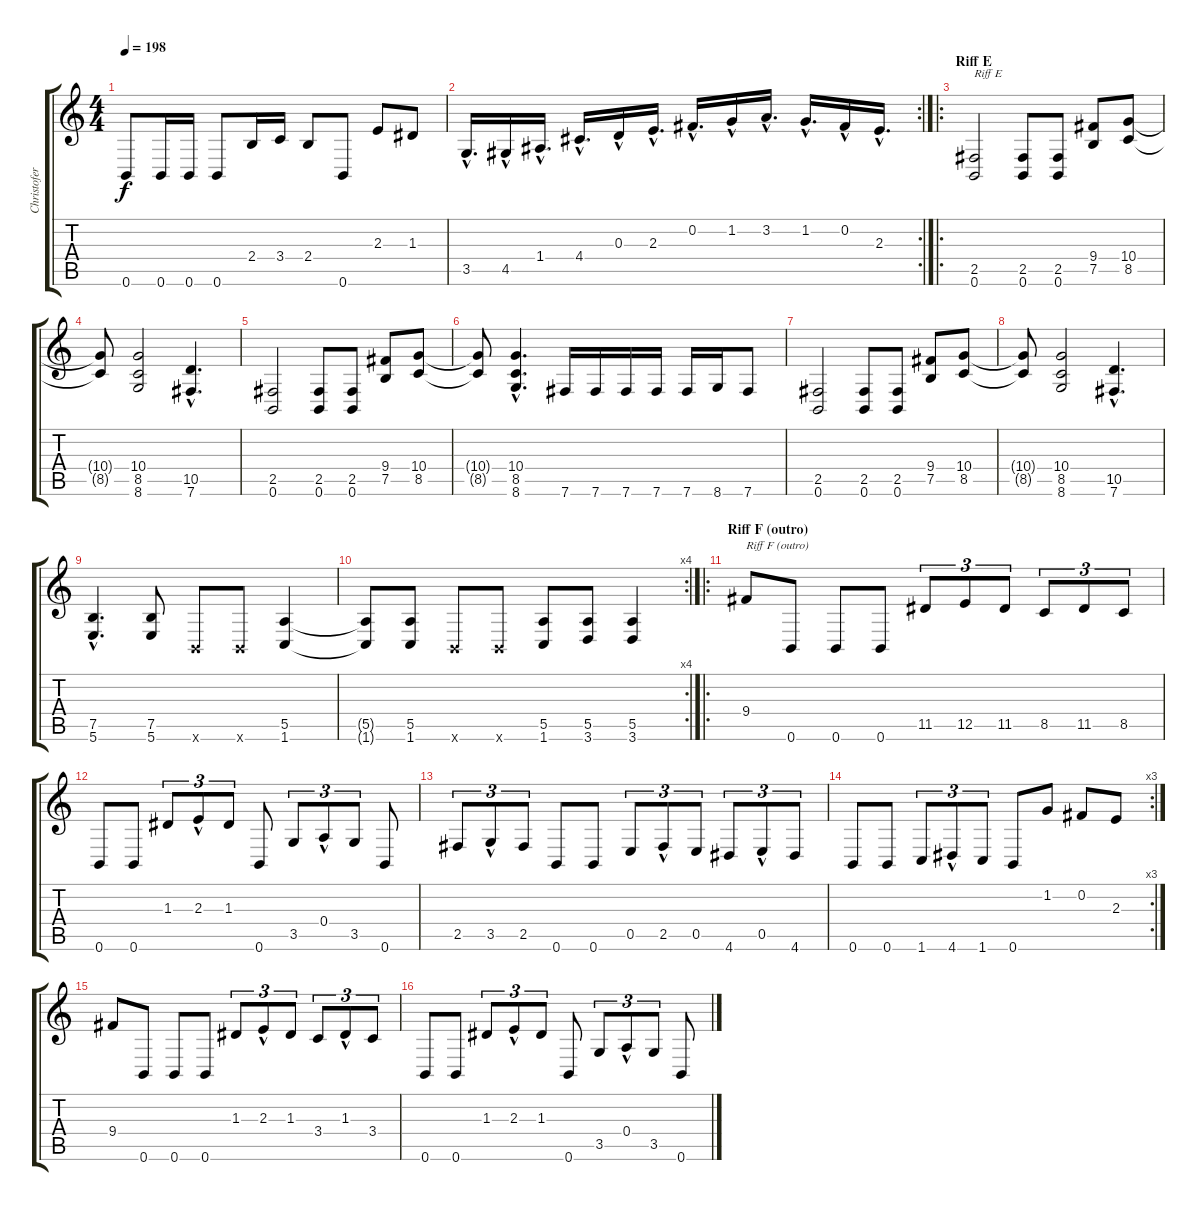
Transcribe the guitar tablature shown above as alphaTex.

\track ("Christofer" "Christofer") {instrument distortionguitar}
\staff {score tabs}
\tuning (B3 Gb3 D3 A2 E2 B1) {hide}
\ts (4 4)
\tempo 198
\clef g2
\ks c
0.6.8{dy f} 0.6.16 0.6.16 0.6.8 2.4.16 3.4.16 2.4.8 0.6.8 2.3.8 1.3.8 |
\rc 2
3.5{hac}.16{d} 4.5{hac}.16 1.4{hac}.16{d} 4.4{hac}.16{d} 0.3{hac}.16 2.3{hac}.16{d} 0.2{hac}.16{d} 1.2{hac}.16 3.2{hac}.16{d} 1.2{hac}.16{d} 0.2{hac}.16 2.3{hac}.16{d} |
\ro
\section ("" "Riff E")
(2.5 0.6).2{txt "Riff E"} (2.5 0.6).8 (2.5 0.6).8 (9.4 7.5).8 (10.4 8.5).8 |
(10.4{t} 8.5{t}).8 (10.4 8.5 8.6).2 (10.5{hac} 7.6{hac}).4{d} |
(2.5 0.6).2 (2.5 0.6).8 (2.5 0.6).8 (9.4 7.5).8 (10.4 8.5).8 |
(10.4{t} 8.5{t}).8 (10.4{hac} 8.5{hac} 8.6{hac}).4{d} 7.6.16 7.6.16 7.6.16 7.6.16 7.6.16 8.6.16 7.6.8 |
(2.5 0.6).2 (2.5 0.6).8 (2.5 0.6).8 (9.4 7.5).8 (10.4 8.5).8 |
(10.4{t} 8.5{t}).8 (10.4 8.5 8.6).2 (10.5{hac} 7.6{hac}).4{d} |
(7.5{hac} 5.6{hac}).4{d} (7.5 5.6).8 0.6{x}.8 0.6{x}.8 (5.5 1.6).4 |
\rc 4
(5.5{t} 1.6{t}).8 (5.5 1.6).8 0.6{x}.8 0.6{x}.8 (5.5 1.6).8 (5.5 3.6).8 (5.5 3.6).4 |
\ro
\section ("" "Riff F (outro)")
9.4.8{txt "Riff F (outro)"} 0.6.8 0.6.8 0.6.8 11.5.8{tu (3 2)} 12.5.8{tu (3 2)} 11.5.8{tu (3 2)} 8.5.8{tu (3 2)} 11.5.8{tu (3 2)} 8.5.8{tu (3 2)} |
0.6.8 0.6.8 1.3.8{tu (3 2)} 2.3{hac}.8{tu (3 2)} 1.3.8{tu (3 2)} 0.6.8 3.5.8{tu (3 2)} 0.4{hac}.8{tu (3 2)} 3.5.8{tu (3 2)} 0.6.8 |
2.5.8{tu (3 2)} 3.5{hac}.8{tu (3 2)} 2.5.8{tu (3 2)} 0.6.8 0.6.8 0.5.8{tu (3 2)} 2.5{hac}.8{tu (3 2)} 0.5.8{tu (3 2)} 4.6.8{tu (3 2)} 0.5{hac}.8{tu (3 2)} 4.6.8{tu (3 2)} |
\rc 3
0.6.8 0.6.8 1.6.8{tu (3 2)} 4.6{hac}.8{tu (3 2)} 1.6.8{tu (3 2)} 0.6.8 1.2.8 0.2.8 2.3.8 |
9.4.8 0.6.8 0.6.8 0.6.8 1.3.8{tu (3 2)} 2.3{hac}.8{tu (3 2)} 1.3.8{tu (3 2)} 3.4.8{tu (3 2)} 1.3{hac}.8{tu (3 2)} 3.4.8{tu (3 2)} |
0.6.8 0.6.8 1.3.8{tu (3 2)} 2.3{hac}.8{tu (3 2)} 1.3.8{tu (3 2)} 0.6.8 3.5.8{tu (3 2)} 0.4{hac}.8{tu (3 2)} 3.5.8{tu (3 2)} 0.6.8
